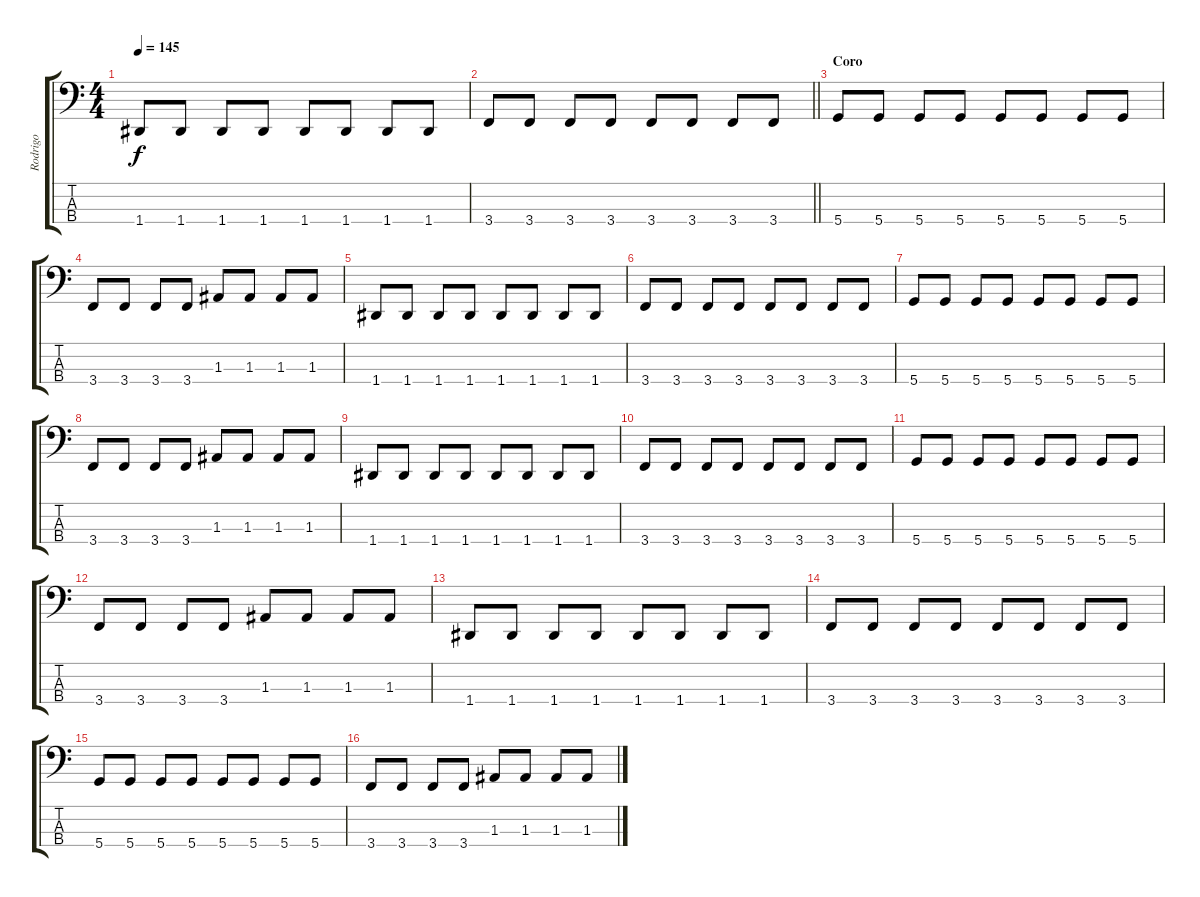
\track ("Rodrigo" "Rodrigo") {instrument electricbassfinger}
\staff {score tabs}
\tuning (Ab2 D2 A1 D1) {hide}
\ts (4 4)
\tempo 145
\clef f4
\ks c
1.4.8{dy f} 1.4.8 1.4.8 1.4.8 1.4.8 1.4.8 1.4.8 1.4.8 |
\barLineRight lightlight
3.4.8 3.4.8 3.4.8 3.4.8 3.4.8 3.4.8 3.4.8 3.4.8 |
\section ("" "Coro")
5.4.8 5.4.8 5.4.8 5.4.8 5.4.8 5.4.8 5.4.8 5.4.8 |
3.4.8 3.4.8 3.4.8 3.4.8 1.3.8 1.3.8 1.3.8 1.3.8 |
1.4.8 1.4.8 1.4.8 1.4.8 1.4.8 1.4.8 1.4.8 1.4.8 |
3.4.8 3.4.8 3.4.8 3.4.8 3.4.8 3.4.8 3.4.8 3.4.8 |
5.4.8 5.4.8 5.4.8 5.4.8 5.4.8 5.4.8 5.4.8 5.4.8 |
3.4.8 3.4.8 3.4.8 3.4.8 1.3.8 1.3.8 1.3.8 1.3.8 |
1.4.8 1.4.8 1.4.8 1.4.8 1.4.8 1.4.8 1.4.8 1.4.8 |
3.4.8 3.4.8 3.4.8 3.4.8 3.4.8 3.4.8 3.4.8 3.4.8 |
5.4.8 5.4.8 5.4.8 5.4.8 5.4.8 5.4.8 5.4.8 5.4.8 |
3.4.8 3.4.8 3.4.8 3.4.8 1.3.8 1.3.8 1.3.8 1.3.8 |
1.4.8 1.4.8 1.4.8 1.4.8 1.4.8 1.4.8 1.4.8 1.4.8 |
3.4.8 3.4.8 3.4.8 3.4.8 3.4.8 3.4.8 3.4.8 3.4.8 |
5.4.8 5.4.8 5.4.8 5.4.8 5.4.8 5.4.8 5.4.8 5.4.8 |
3.4.8 3.4.8 3.4.8 3.4.8 1.3.8 1.3.8 1.3.8 1.3.8
